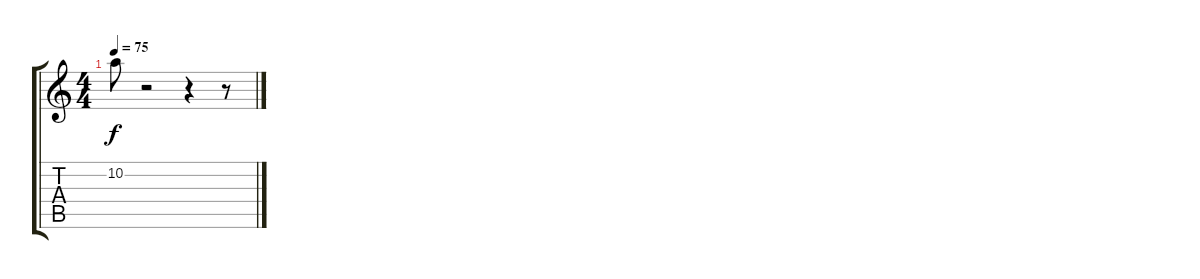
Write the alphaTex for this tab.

\track "" {instrument overdrivenguitar}
\staff {score tabs}
\tuning (E4 B3 G3 D3 A2 E2) {hide}
\ts (4 4)
\tempo 75
\clef g2
\ks c
10.2{t}.8{dy f} r.2 r.4 r.8
